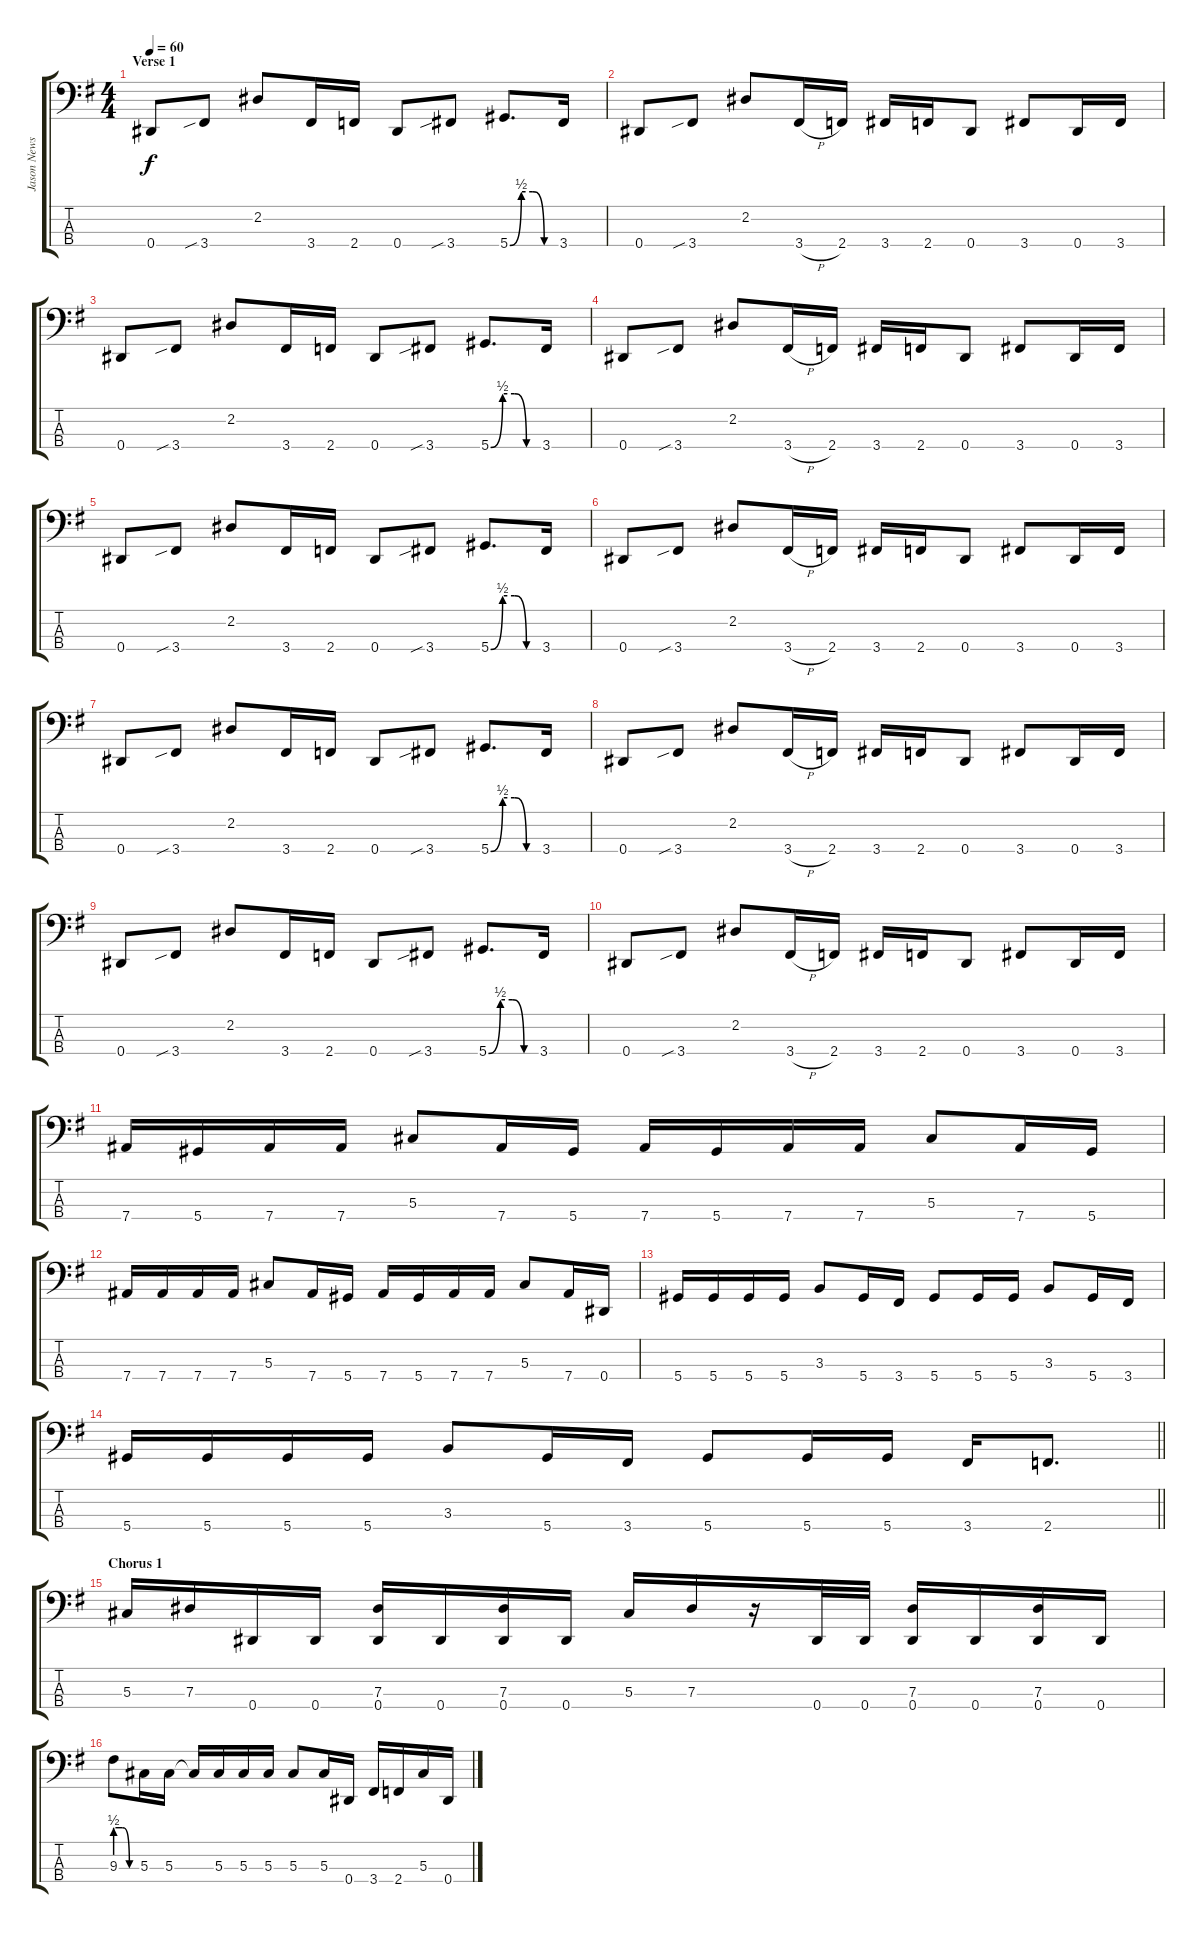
\track ("Jason Newsted [Bass]" "Jason News") {instrument electricbassfinger}
\staff {score tabs}
\tuning (Gb2 Db2 Ab1 Eb1) {hide}
\ts (4 4)
\section ("" "Verse 1")
\tempo 60
\clef f4
\ks g
0.4.8{dy f} 3.4{sib}.8 2.2.8 3.4.16 2.4.16 0.4.8 3.4{sib}.8 5.4{be (custom 0 0 15 2 30 2 45 0 60 0)}.8{d} 3.4.16 |
0.4.8 3.4{sib}.8 2.2.8 3.4{h}.16 2.4.16 3.4.16 2.4.16 0.4.8 3.4.8 0.4.16 3.4.16 |
0.4.8 3.4{sib}.8 2.2.8 3.4.16 2.4.16 0.4.8 3.4{sib}.8 5.4{be (custom 0 0 15 2 30 2 45 0 60 0)}.8{d} 3.4.16 |
0.4.8 3.4{sib}.8 2.2.8 3.4{h}.16 2.4.16 3.4.16 2.4.16 0.4.8 3.4.8 0.4.16 3.4.16 |
0.4.8 3.4{sib}.8 2.2.8 3.4.16 2.4.16 0.4.8 3.4{sib}.8 5.4{be (custom 0 0 15 2 30 2 45 0 60 0)}.8{d} 3.4.16 |
0.4.8 3.4{sib}.8 2.2.8 3.4{h}.16 2.4.16 3.4.16 2.4.16 0.4.8 3.4.8 0.4.16 3.4.16 |
0.4.8 3.4{sib}.8 2.2.8 3.4.16 2.4.16 0.4.8 3.4{sib}.8 5.4{be (custom 0 0 15 2 30 2 45 0 60 0)}.8{d} 3.4.16 |
0.4.8 3.4{sib}.8 2.2.8 3.4{h}.16 2.4.16 3.4.16 2.4.16 0.4.8 3.4.8 0.4.16 3.4.16 |
0.4.8 3.4{sib}.8 2.2.8 3.4.16 2.4.16 0.4.8 3.4{sib}.8 5.4{be (custom 0 0 15 2 30 2 45 0 60 0)}.8{d} 3.4.16 |
0.4.8 3.4{sib}.8 2.2.8 3.4{h}.16 2.4.16 3.4.16 2.4.16 0.4.8 3.4.8 0.4.16 3.4.16 |
7.4.16 5.4.16 7.4.16 7.4.16 5.3.8 7.4.16 5.4.16 7.4.16 5.4.16 7.4.16 7.4.16 5.3.8 7.4.16 5.4.16 |
7.4.16 7.4.16 7.4.16 7.4.16 5.3.8 7.4.16 5.4.16 7.4.16 5.4.16 7.4.16 7.4.16 5.3.8 7.4.16 0.4.16 |
5.4.16 5.4.16 5.4.16 5.4.16 3.3.8 5.4.16 3.4.16 5.4.8 5.4.16 5.4.16 3.3.8 5.4.16 3.4.16 |
\barLineRight lightlight
5.4.16 5.4.16 5.4.16 5.4.16 3.3.8 5.4.16 3.4.16 5.4.8 5.4.16 5.4.16 3.4.16 2.4.8{d} |
\section ("" "Chorus 1")
5.3.16 7.3.16 0.4.16 0.4.16 (7.3 0.4).16 0.4.16 (7.3 0.4).16 0.4.16 5.3.16 7.3.16 r.16 0.4.32 0.4.32 (7.3 0.4).16 0.4.16 (7.3 0.4).16 0.4.16 |
9.3{be (custom 0 2 20 2 40 0 60 0)}.8 5.3.16 5.3.16 5.3{t}.16 5.3.16 5.3.16 5.3.16 5.3.8 5.3.16 0.4.16 3.4.16 2.4.16 5.3.16 0.4.16
